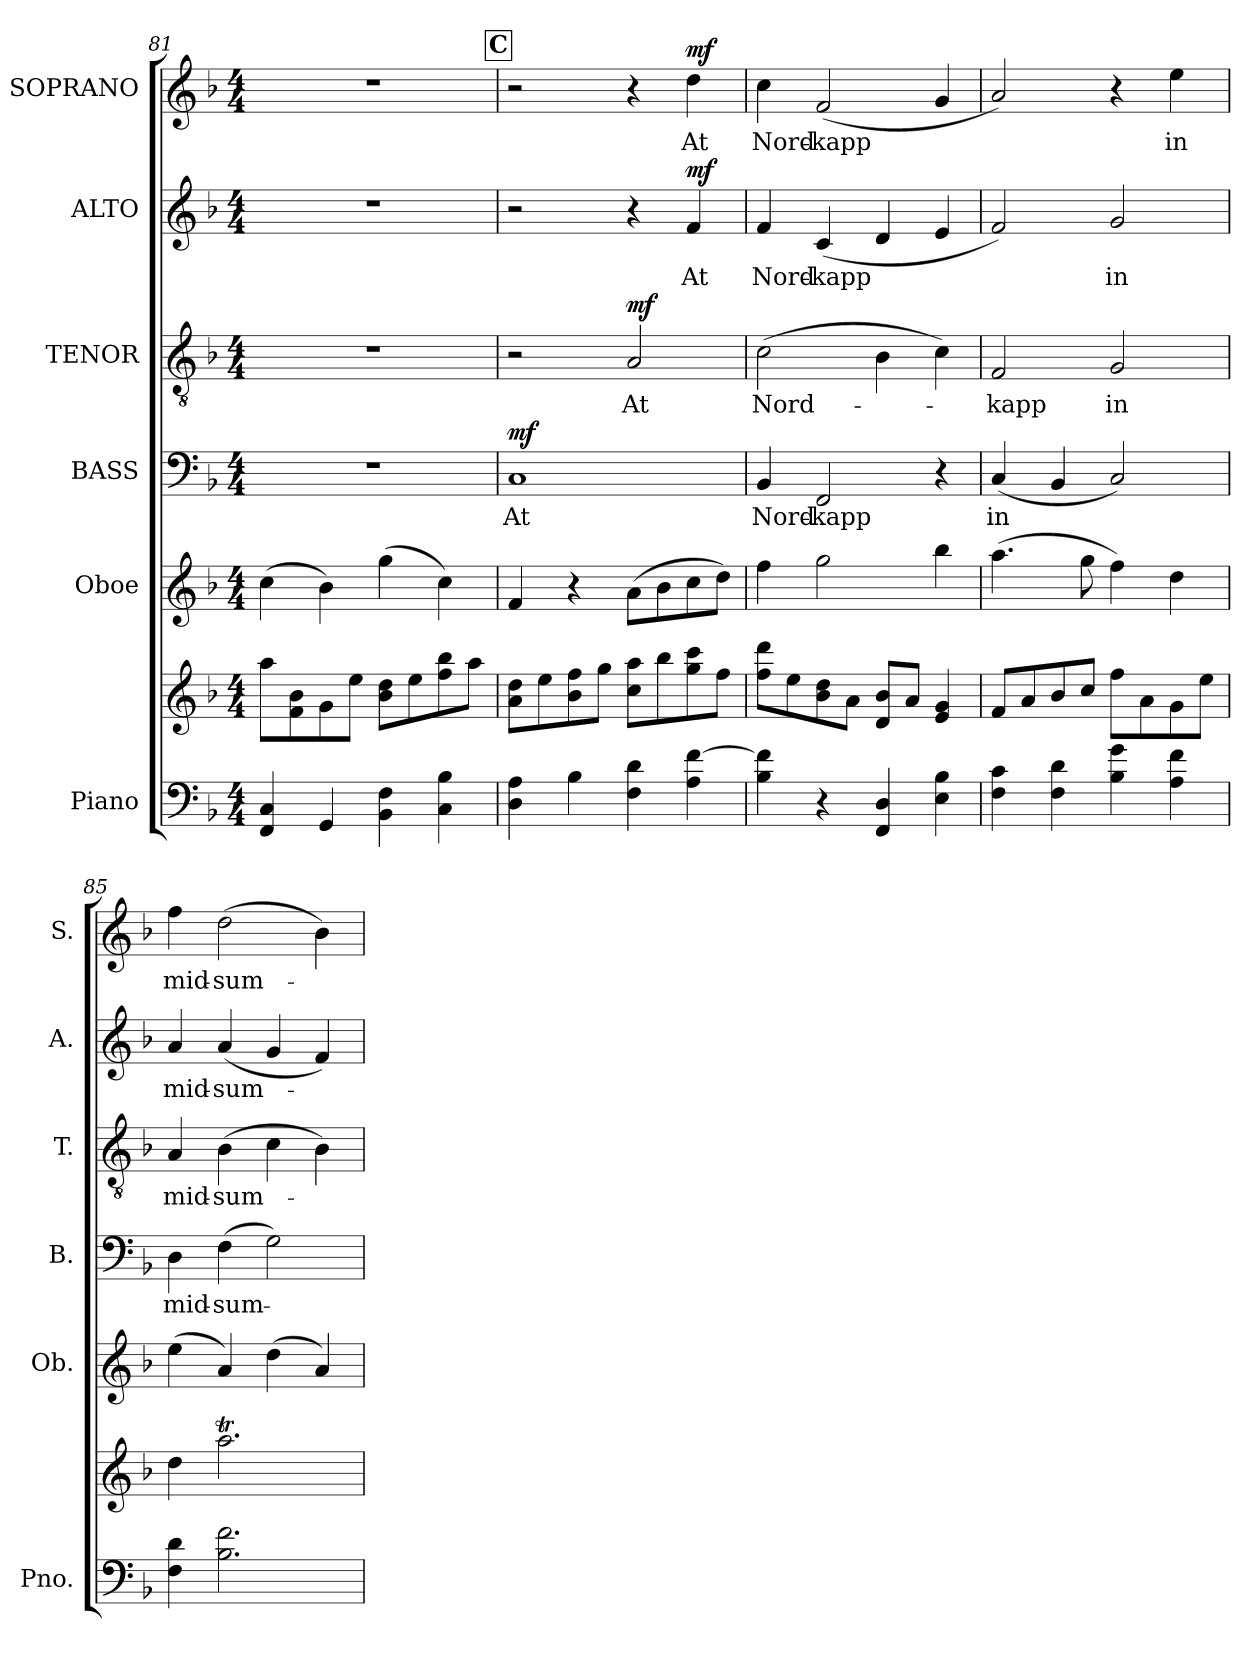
**kern	**kern	**kern	**kern	**text	**dynam	**kern	**text	**dynam	**kern	**text	**dynam	**kern	**text	**dynam
*part6	*part6	*part5	*part4	*part4	*part4	*part3	*part3	*part3	*part2	*part2	*part2	*part1	*part1	*part1
*staff7	*staff6	*staff5	*staff4	*staff4	*staff4	*staff3	*staff3	*staff3	*staff2	*staff2	*staff2	*staff1	*staff1	*staff1
*I"Piano	*	*I"Oboe	*I"BASS	*	*	*I"TENOR	*	*	*I"ALTO	*	*	*I"SOPRANO	*	*
*I'Pno.	*	*I'Ob.	*I'B.	*	*	*I'T.	*	*	*I'A.	*	*	*I'S.	*	*
!!LO:PB:g=z
*clefF4	*clefG2	*clefG2	*clefF4	*	*	*clefGv2	*	*	*clefG2	*	*	*clefG2	*	*
*	*	*	*	*	*	*ITrd7c12	*	*	*	*	*	*	*	*
*k[b-]	*k[b-]	*k[b-]	*k[b-]	*	*	*k[b-]	*	*	*k[b-]	*	*	*k[b-]	*	*
*F:	*F:	*F:	*F:	*	*	*F:	*	*	*F:	*	*	*F:	*	*
*M4/4	*M4/4	*M4/4	*M4/4	*	*	*M4/4	*	*	*M4/4	*	*	*M4/4	*	*
=81	=81	=81	=81	=81	=81	=81	=81	=81	=81	=81	=81	=81	=81	=81
4FFi/ 4Ci	8aai\L	(4cci\	1r	.	.	1r	.	.	1r	.	.	1r	.	.
.	8fi\ 8b-i	.	.	.	.	.	.	.	.	.	.	.	.	.
4GGi/	8gi\	4b-i\)	.	.	.	.	.	.	.	.	.	.	.	.
.	8eei\J	.	.	.	.	.	.	.	.	.	.	.	.	.
4BB-i\ 4Fi	8b-i\ 8ddiL	(4ggi\	.	.	.	.	.	.	.	.	.	.	.	.
.	8eei\	.	.	.	.	.	.	.	.	.	.	.	.	.
4Ci\ 4B-i	8ffi\ 8bb-i	4cci\)	.	.	.	.	.	.	.	.	.	.	.	.
.	8aai\J	.	.	.	.	.	.	.	.	.	.	.	.	.
!!LO:REH:place=s1:B:color=#000000:enc=box:fs=15.141:t=C
=82	=82	=82	=82	=82	=82	=82	=82	=82	=82	=82	=82	=82	=82	=82
!	!	!	!	!LO:LY:b:color=#000000	!	!	!	!	!	!	!	!	!	!
4Di\ 4Ai	8ai\ 8ddiL	4fi/	1Ci	At	mf	2r	.	.	2r	.	.	2r	.	.
.	8eei\	.	.	.	.	.	.	.	.	.	.	.	.	.
4B-i\	8b-i\ 8ffi	4r	.	.	.	.	.	.	.	.	.	.	.	.
.	8ggi\J	.	.	.	.	.	.	.	.	.	.	.	.	.
!	!	!	!	!	!	!	!LO:LY:b:color=#000000	!	!	!	!	!	!	!
4Fi\ 4di	8cci\ 8aaiL	(8ai\L	.	.	.	2AAi/	At	mf	4r	.	.	4r	.	.
.	8bb-i\	8b-i\	.	.	.	.	.	.	.	.	.	.	.	.
!	!	!	!	!	!	!	!	!	!	!LO:LY:b:color=#000000	!	!	!	!
!	!	!	!	!	!	!	!	!	!	!	!	!	!LO:LY:b:color=#000000	!
4Ai\ [>4fi	8ggi\ 8ccci	8cci\	.	.	.	.	.	.	4fi/	At	mf	4ddi\	At	mf
.	8ffi\J	8ddi\J)	.	.	.	.	.	.	.	.	.	.	.	.
=83	=83	=83	=83	=83	=83	=83	=83	=83	=83	=83	=83	=83	=83	=83
!	!	!	!	!LO:LY:b:color=#000000	!	!	!	!	!	!	!	!	!	!
!	!	!	!	!	!	!	!LO:LY:b:color=#000000	!	!	!	!	!	!	!
!	!	!	!	!	!	!	!	!	!	!LO:LY:b:color=#000000	!	!	!	!
!	!	!	!	!	!	!	!	!	!	!	!	!	!LO:LY:b:color=#000000	!
4B-i\ 4fi]	8ffi\ 8dddiL	4ffi\	4BB-i/	Nord-	.	(2Ci\	Nord-	.	4fi/	Nord-	.	4cci\	Nord-	.
.	8eei\	.	.	.	.	.	.	.	.	.	.	.	.	.
!	!	!	!	!LO:LY:b:color=#000000	!	!	!	!	!	!	!	!	!	!
!	!	!	!	!	!	!	!	!	!	!LO:LY:b:color=#000000	!	!	!	!
!	!	!	!	!	!	!	!	!	!	!	!	!	!LO:LY:b:color=#000000	!
4r	8b-i\ 8ddi	2ggi\	2FFi/	-kapp	.	.	.	.	(4ci/	-kapp	.	(2fi/	-kapp	.
.	8ai\J	.	.	.	.	.	.	.	.	.	.	.	.	.
4FFi/ 4Di	8di/ 8b-iL	.	.	.	.	4BB-i\	.	.	4di/	.	.	.	.	.
.	8ai/J	.	.	.	.	.	.	.	.	.	.	.	.	.
4Ei\ 4B-i	4ei/ 4gi	4bb-i\	4r	.	.	4Ci\)	.	.	4ei/	.	.	4gi/	.	.
=84	=84	=84	=84	=84	=84	=84	=84	=84	=84	=84	=84	=84	=84	=84
!	!	!	!	!LO:LY:b:color=#000000	!	!	!	!	!	!	!	!	!	!
!	!	!	!	!	!	!	!LO:LY:b:color=#000000	!	!	!	!	!	!	!
4Fi\ 4ci	8fi/L	(4.aai\	(4Ci/	in	.	2FFi/	-kapp	.	2fi/)	.	.	2ai/)	.	.
.	8ai/	.	.	.	.	.	.	.	.	.	.	.	.	.
4Fi\ 4di	8b-i/	.	4BB-i/	.	.	.	.	.	.	.	.	.	.	.
.	8cci/J	8ggi\	.	.	.	.	.	.	.	.	.	.	.	.
!	!	!	!	!	!	!	!LO:LY:b:color=#000000	!	!	!	!	!	!	!
!	!	!	!	!	!	!	!	!	!	!LO:LY:b:color=#000000	!	!	!	!
4B-i\ 4gi	8ffi\L	4ffi\)	2Ci/)	.	.	2GGi/	in	.	2gi/	in	.	4r	.	.
.	8ai\	.	.	.	.	.	.	.	.	.	.	.	.	.
!	!	!	!	!	!	!	!	!	!	!	!	!	!LO:LY:b:color=#000000	!
4Ai\ 4fi	8gi\	4ddi\	.	.	.	.	.	.	.	.	.	4eei\	in	.
.	8eei\J	.	.	.	.	.	.	.	.	.	.	.	.	.
=85	=85	=85	=85	=85	=85	=85	=85	=85	=85	=85	=85	=85	=85	=85
!	!	!	!	!LO:LY:b:color=#000000	!	!	!	!	!	!	!	!	!	!
!	!	!	!	!	!	!	!LO:LY:b:color=#000000	!	!	!	!	!	!	!
!	!	!	!	!	!	!	!	!	!	!LO:LY:b:color=#000000	!	!	!	!
!	!	!	!	!	!	!	!	!	!	!	!	!	!LO:LY:b:color=#000000	!
4Fi\ 4di	4ddi\	(4eei\	4Di\	mid-	.	4AAi/	mid-	.	4ai/	mid-	.	4ffi\	mid-	.
!	!	!	!	!LO:LY:b:color=#000000	!	!	!	!	!	!	!	!	!	!
!	!	!	!	!	!	!	!LO:LY:b:color=#000000	!	!	!	!	!	!	!
!	!	!	!	!	!	!	!	!	!	!LO:LY:b:color=#000000	!	!	!	!
!	!	!	!	!	!	!	!	!	!	!	!	!	!LO:LY:b:color=#000000	!
2.B-i\ 2.fi	2.aati\	4ai/)	(4Fi\	-sum-	.	(4BB-i\	-sum-	.	(4ai/	-sum-	.	(2ddi\	-sum-	.
.	.	(4ddi\	2Gi\)	.	.	4Ci\	.	.	4gi/	.	.	.	.	.
.	.	4ai/)	.	.	.	4BB-i\)	.	.	4fi/)	.	.	4b-i\)	.	.
=	=	=	=	=	=	=	=	=	=	=	=	=	=	=
*-	*-	*-	*-	*-	*-	*-	*-	*-	*-	*-	*-	*-	*-	*-
